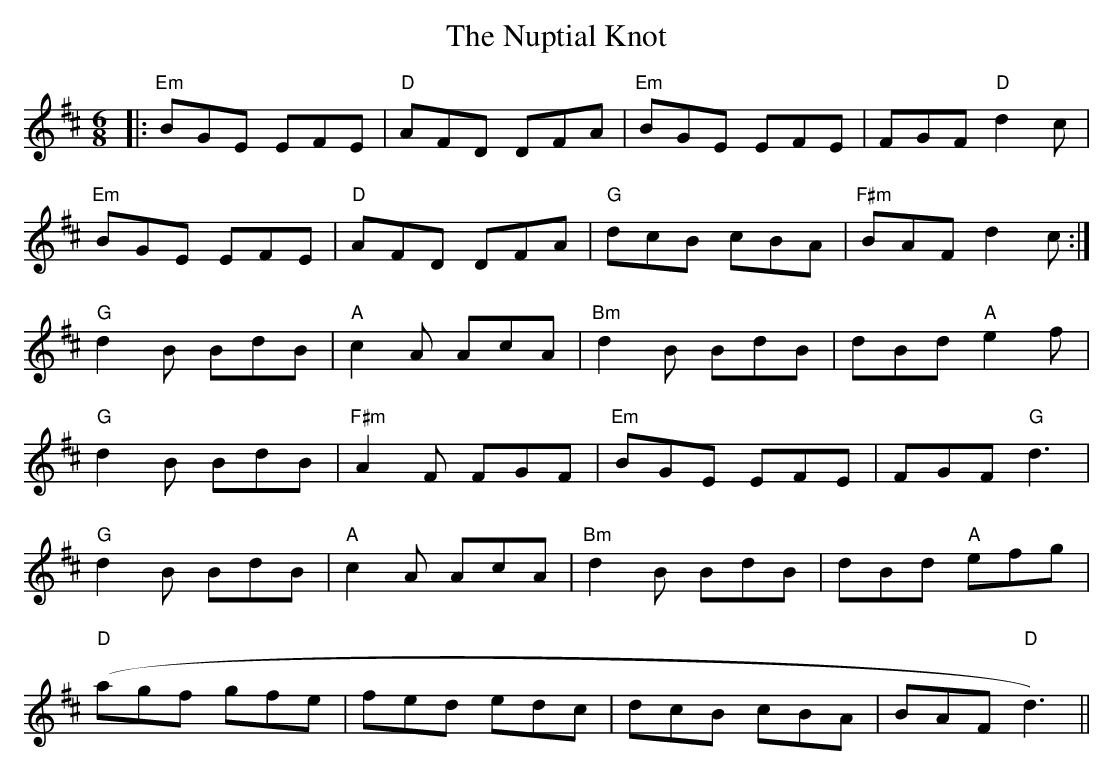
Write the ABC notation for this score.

X:1
T: The Nuptial Knot
M: 6/8
L: 1/8
K: Edor
|:"Em" BGE EFE| "D"AFD DFA| "Em" BGE EFE| FGF "D"d2 c|
"Em"BGE EFE| "D"AFD DFA| "G"dcB cBA| "F#m"BAF d2 c :|
"G"d2B BdB| "A" c2A AcA| "Bm" d2B BdB| dBd "A"e2f|
"G"d2B BdB| "F#m"A2F FGF| "Em"BGE EFE| FGF "G" d3|
"G"d2B BdB| "A" c2A AcA| "Bm" d2B BdB| dBd "A"efg|
"D" (agf gfe| fed edc| dcB cBA| BAF "D"d3)||
